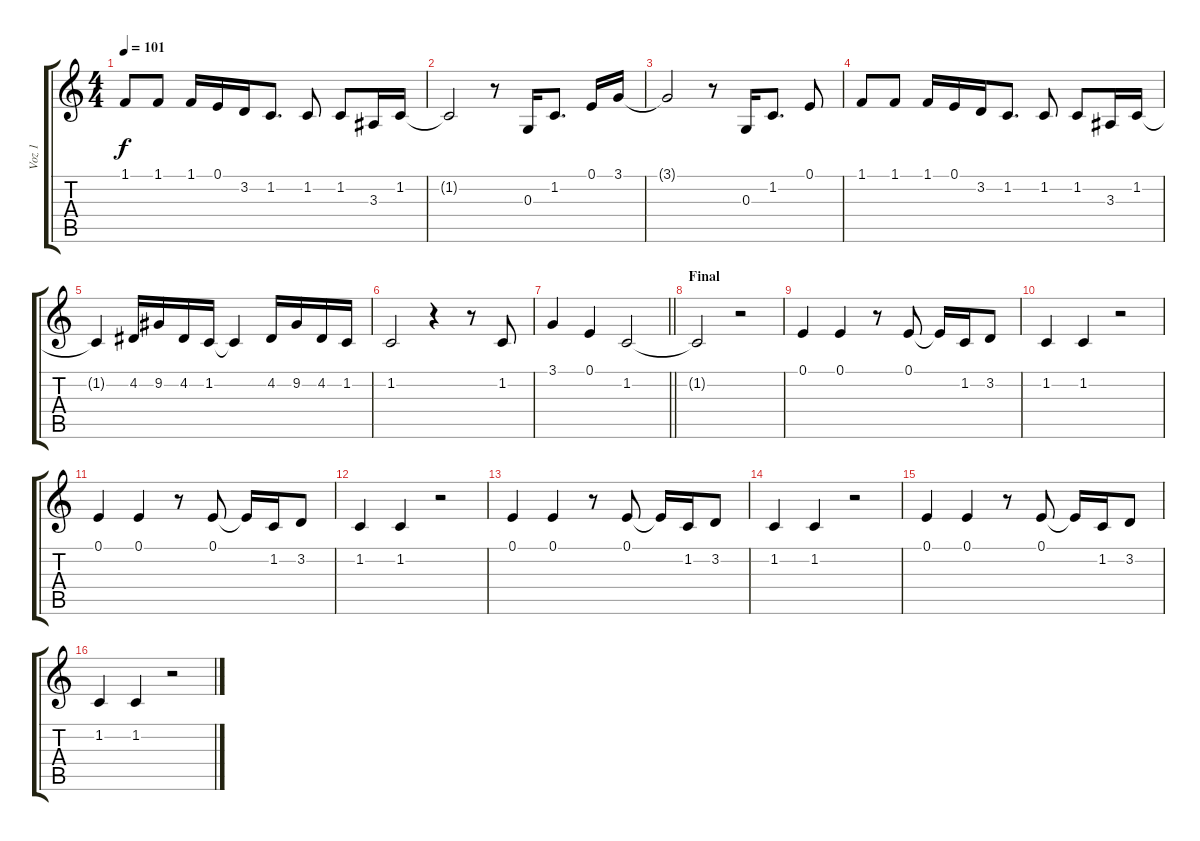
\track ("Voz 1" "Voz 1") {instrument clarinet}
\staff {score tabs}
\tuning (E4 B3 G3 D3 A2 E2) {hide}
\ts (4 4)
\tempo 101
\clef g2
\ks c
1.1.8{dy f} 1.1.8 1.1.16 0.1.16 3.2.16 1.2.8{d} 1.2.8 1.2.8 3.3.16 1.2.16 |
1.2{t}.2 r.8 0.3.16 1.2.8{d} 0.1.16 3.1.16 |
3.1{t}.2 r.8 0.3.16 1.2.8{d} 0.1.8 |
1.1.8 1.1.8 1.1.16 0.1.16 3.2.16 1.2.8{d} 1.2.8 1.2.8 3.3.16 1.2.16 |
1.2{t}.4 4.2.16 9.2.16 4.2.16 1.2.16 1.2{t}.4 4.2.16 9.2.16 4.2.16 1.2.16 |
1.2.2 r.4 r.8 1.2.8 |
\barLineRight lightlight
3.1.4 0.1.4 1.2.2 |
\section ("" "Final")
1.2{t}.2 r.2 |
0.1.4 0.1.4 r.8 0.1.8 0.1{t}.16 1.2.16 3.2.8 |
1.2.4 1.2.4 r.2 |
0.1.4 0.1.4 r.8 0.1.8 0.1{t}.16 1.2.16 3.2.8 |
1.2.4 1.2.4 r.2 |
0.1.4 0.1.4 r.8 0.1.8 0.1{t}.16 1.2.16 3.2.8 |
1.2.4 1.2.4 r.2 |
0.1.4 0.1.4 r.8 0.1.8 0.1{t}.16 1.2.16 3.2.8 |
1.2.4 1.2.4 r.2
